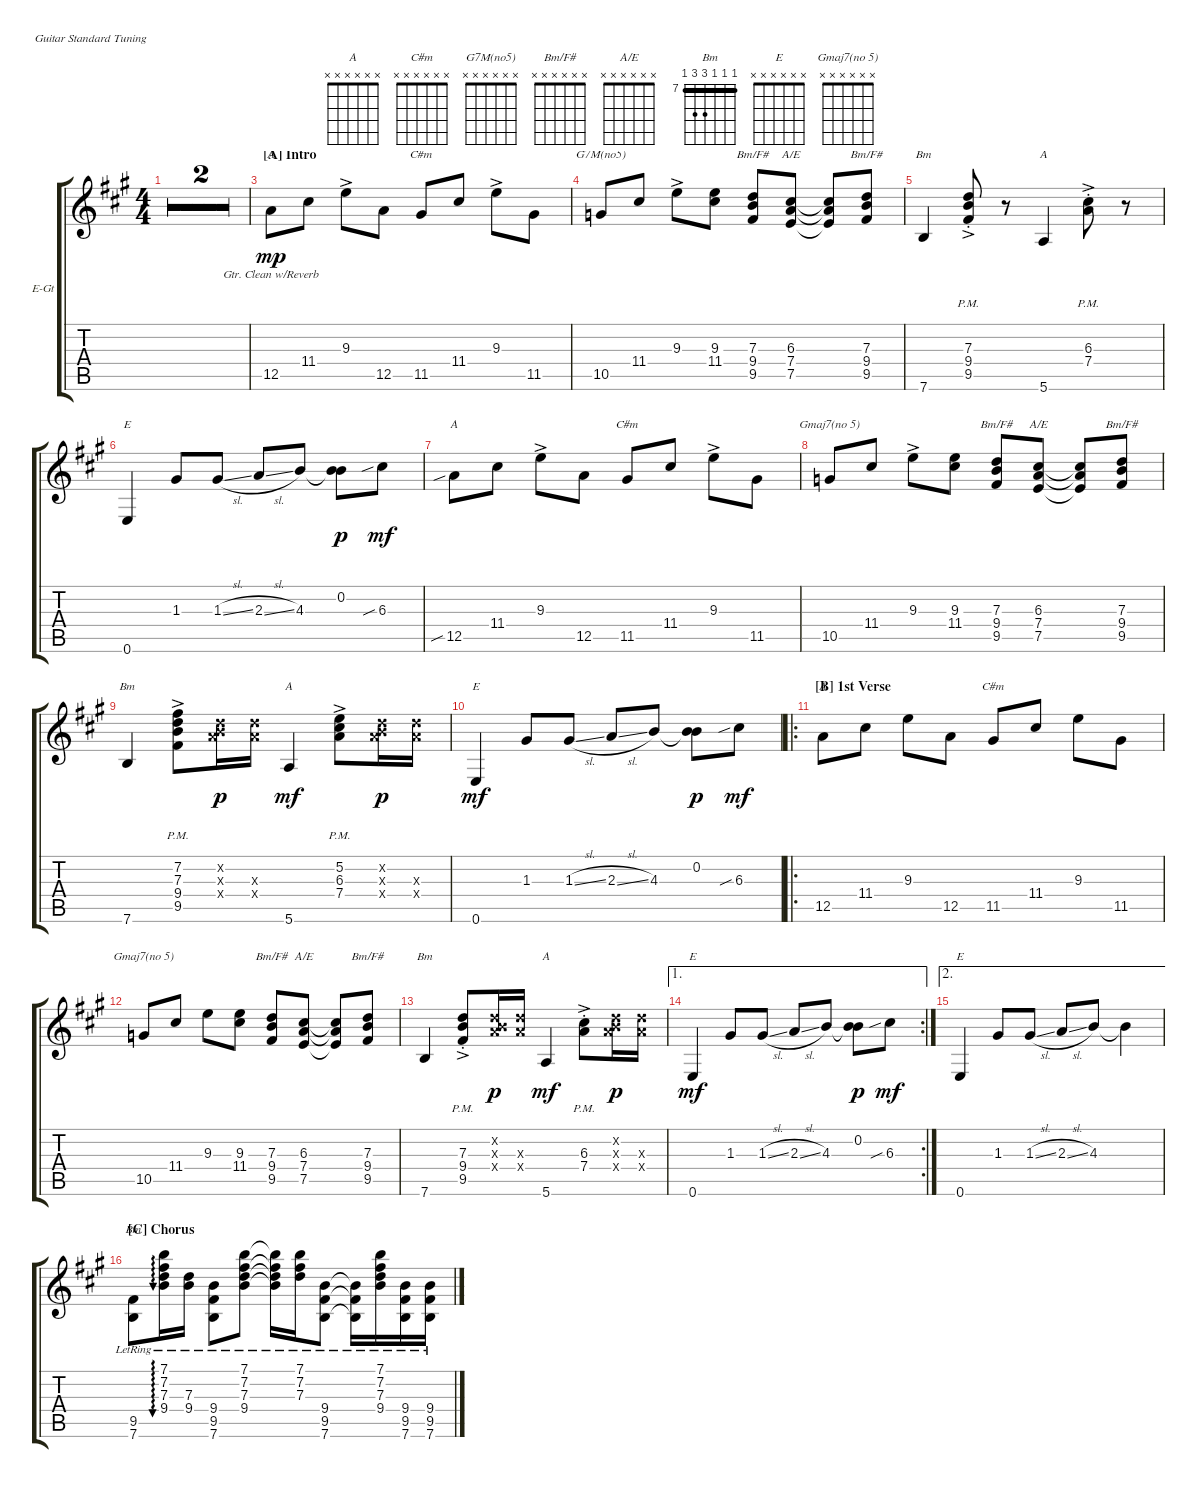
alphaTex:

\defaultSystemsLayout 4
\bracketExtendMode groupsimilarinstruments
\firstSystemTrackNameOrientation horizontal
\otherSystemsTrackNameOrientation horizontal
\track ("Harry Koisser (Gtr 1)" "E-Gt") {multiBarRest instrument distortionguitar}
\staff {score tabs}
\tuning (E4 B3 G3 D3 A2 E2)
\chord ("A" x x x x x x)
\chord ("C#m" x x x x x x)
\chord ("G7M(no5)" x x x x x x)
\chord ("Bm/F#" x x 7 9 9 x) {firstfret 7 showfingering false}
\chord ("A/E" x x 6 7 7 x) {firstfret 6 showfingering false}
\chord ("Bm" x x x x x x)
\chord ("E" x x x x x x)
\chord ("Gmaj7(no 5)" x x x x x x)
\chord ("Bm/F#" x x x x x x)
\chord ("A/E" x x x x x x)
\chord ("Bm" 7 7 7 9 9 7) {firstfret 7 showfingering false barre (7 7 7)}
\ts (4 4)
\tempo 80
\clef g2
\ks a
r.1{dy mp instrument distortionguitar} |
r.1 |
\section ("A" "Intro")
12.5.8{ch "A" lyrics (0 "Gtr. Clean w/Reverb") lyrics (1 "") lyrics (2 "") lyrics (3 "") lyrics (4 "")} 11.4.8{lyrics (0 "") lyrics (1 "") lyrics (2 "") lyrics (3 "") lyrics (4 "")} 9.3{ac}.8{lyrics (0 "") lyrics (1 "") lyrics (2 "") lyrics (3 "") lyrics (4 "")} 12.5.8{lyrics (0 "") lyrics (1 "") lyrics (2 "") lyrics (3 "") lyrics (4 "")} 11.5.8{ch "C#m" lyrics (0 "") lyrics (1 "") lyrics (2 "") lyrics (3 "") lyrics (4 "")} 11.4.8{lyrics (0 "") lyrics (1 "") lyrics (2 "") lyrics (3 "") lyrics (4 "")} 9.3{ac}.8{lyrics (0 "") lyrics (1 "") lyrics (2 "") lyrics (3 "") lyrics (4 "")} 11.5.8{lyrics (0 "") lyrics (1 "") lyrics (2 "") lyrics (3 "") lyrics (4 "")} |
10.5.8{ch "G7M(no5)" lyrics (0 "") lyrics (1 "") lyrics (2 "") lyrics (3 "") lyrics (4 "")} 11.4.8{lyrics (0 "") lyrics (1 "") lyrics (2 "") lyrics (3 "") lyrics (4 "")} 9.3{ac}.8{lyrics (0 "") lyrics (1 "") lyrics (2 "") lyrics (3 "") lyrics (4 "")} (11.4 9.3).8{lyrics (0 "") lyrics (1 "") lyrics (2 "") lyrics (3 "") lyrics (4 "")} (9.4 7.3 9.5).8{ch "Bm/F#" lyrics (0 "") lyrics (1 "") lyrics (2 "") lyrics (3 "") lyrics (4 "")} (7.5 7.4 6.3).8{ch "A/E" lyrics (0 "") lyrics (1 "") lyrics (2 "") lyrics (3 "") lyrics (4 "")} (6.3{t} 7.4{t} 7.5{t}).8{lyrics (0 "") lyrics (1 "") lyrics (2 "") lyrics (3 "") lyrics (4 "")} (9.4 7.3 9.5).8{ch "Bm/F#" lyrics (0 "") lyrics (1 "") lyrics (2 "") lyrics (3 "") lyrics (4 "")} |
7.6.4{ch "Bm" lyrics (0 "") lyrics (1 "") lyrics (2 "") lyrics (3 "") lyrics (4 "")} (9.4{ac pm st} 7.3{ac pm st} 9.5{pm st}).8{lyrics (0 "") lyrics (1 "") lyrics (2 "") lyrics (3 "") lyrics (4 "")} r.8 5.6.4{ch "A" lyrics (0 "") lyrics (1 "") lyrics (2 "") lyrics (3 "") lyrics (4 "")} (7.4{ac pm st} 6.3{ac pm st}).8{lyrics (0 "") lyrics (1 "") lyrics (2 "") lyrics (3 "") lyrics (4 "")} r.8 |
0.6.4{ch "E" lyrics (0 "") lyrics (1 "") lyrics (2 "") lyrics (3 "") lyrics (4 "")} 1.3.8{lyrics (0 "") lyrics (1 "") lyrics (2 "") lyrics (3 "") lyrics (4 "")} 1.3{sl}.8{lyrics (0 "") lyrics (1 "") lyrics (2 "") lyrics (3 "") lyrics (4 "")} 2.3{sl}.8{lyrics (0 "") lyrics (1 "") lyrics (2 "") lyrics (3 "") lyrics (4 "")} 4.3.8{lyrics (0 "") lyrics (1 "") lyrics (2 "") lyrics (3 "") lyrics (4 "")} (4.3{t} 0.2).8{lyrics (0 "") lyrics (1 "") lyrics (2 "") lyrics (3 "") lyrics (4 "") dy p} 6.3{sib}.8{lyrics (0 "") lyrics (1 "") lyrics (2 "") lyrics (3 "") lyrics (4 "") dy mf} |
12.5{sib}.8{ch "A" lyrics (0 "") lyrics (1 "") lyrics (2 "") lyrics (3 "") lyrics (4 "")} 11.4.8{lyrics (0 "") lyrics (1 "") lyrics (2 "") lyrics (3 "") lyrics (4 "")} 9.3{ac}.8{lyrics (0 "") lyrics (1 "") lyrics (2 "") lyrics (3 "") lyrics (4 "")} 12.5.8{lyrics (0 "") lyrics (1 "") lyrics (2 "") lyrics (3 "") lyrics (4 "")} 11.5.8{ch "C#m" lyrics (0 "") lyrics (1 "") lyrics (2 "") lyrics (3 "") lyrics (4 "")} 11.4.8{lyrics (0 "") lyrics (1 "") lyrics (2 "") lyrics (3 "") lyrics (4 "")} 9.3{ac}.8{lyrics (0 "") lyrics (1 "") lyrics (2 "") lyrics (3 "") lyrics (4 "")} 11.5.8{lyrics (0 "") lyrics (1 "") lyrics (2 "") lyrics (3 "") lyrics (4 "")} |
10.5.8{ch "Gmaj7(no 5)" lyrics (0 "") lyrics (1 "") lyrics (2 "") lyrics (3 "") lyrics (4 "")} 11.4.8{lyrics (0 "") lyrics (1 "") lyrics (2 "") lyrics (3 "") lyrics (4 "")} 9.3{ac}.8{lyrics (0 "") lyrics (1 "") lyrics (2 "") lyrics (3 "") lyrics (4 "")} (11.4 9.3).8{lyrics (0 "") lyrics (1 "") lyrics (2 "") lyrics (3 "") lyrics (4 "")} (9.4 7.3 9.5).8{ch "Bm/F#" lyrics (0 "") lyrics (1 "") lyrics (2 "") lyrics (3 "") lyrics (4 "")} (7.5 7.4 6.3).8{ch "A/E" lyrics (0 "") lyrics (1 "") lyrics (2 "") lyrics (3 "") lyrics (4 "")} (6.3{t} 7.4{t} 7.5{t}).8{lyrics (0 "") lyrics (1 "") lyrics (2 "") lyrics (3 "") lyrics (4 "")} (9.4 7.3 9.5).8{ch "Bm/F#" lyrics (0 "") lyrics (1 "") lyrics (2 "") lyrics (3 "") lyrics (4 "")} |
7.6.4{ch "Bm" lyrics (0 "") lyrics (1 "") lyrics (2 "") lyrics (3 "") lyrics (4 "")} (9.4{ac pm} 7.3{ac pm} 9.5{pm} 7.2{pm}).8{lyrics (0 "") lyrics (1 "") lyrics (2 "") lyrics (3 "") lyrics (4 "")} (7.4{x} 7.3{x} 0.2{x}).16{lyrics (0 "") lyrics (1 "") lyrics (2 "") lyrics (3 "") lyrics (4 "") dy p} (7.4{x} 7.3{x}).16{lyrics (0 "") lyrics (1 "") lyrics (2 "") lyrics (3 "") lyrics (4 "")} 5.6.4{ch "A" lyrics (0 "") lyrics (1 "") lyrics (2 "") lyrics (3 "") lyrics (4 "") dy mf} (7.4{ac pm} 6.3{ac pm} 5.2{pm}).8{lyrics (0 "") lyrics (1 "") lyrics (2 "") lyrics (3 "") lyrics (4 "")} (7.4{x} 7.3{x} 0.2{x}).16{lyrics (0 "") lyrics (1 "") lyrics (2 "") lyrics (3 "") lyrics (4 "") dy p} (7.4{x} 7.3{x}).16{lyrics (0 "") lyrics (1 "") lyrics (2 "") lyrics (3 "") lyrics (4 "")} |
0.6.4{ch "E" lyrics (0 "") lyrics (1 "") lyrics (2 "") lyrics (3 "") lyrics (4 "") dy mf} 1.3.8{lyrics (0 "") lyrics (1 "") lyrics (2 "") lyrics (3 "") lyrics (4 "")} 1.3{sl}.8{lyrics (0 "") lyrics (1 "") lyrics (2 "") lyrics (3 "") lyrics (4 "")} 2.3{sl}.8{lyrics (0 "") lyrics (1 "") lyrics (2 "") lyrics (3 "") lyrics (4 "")} 4.3.8{lyrics (0 "") lyrics (1 "") lyrics (2 "") lyrics (3 "") lyrics (4 "")} (4.3{t} 0.2).8{lyrics (0 "") lyrics (1 "") lyrics (2 "") lyrics (3 "") lyrics (4 "") dy p} 6.3{sib}.8{lyrics (0 "") lyrics (1 "") lyrics (2 "") lyrics (3 "") lyrics (4 "") dy mf} |
\ro
\section ("B" "1st Verse")
12.5.8{ch "A" lyrics (0 "") lyrics (1 "") lyrics (2 "") lyrics (3 "") lyrics (4 "")} 11.4.8 9.3.8 12.5.8 11.5.8{ch "C#m"} 11.4.8 9.3.8 11.5.8 |
10.5.8{ch "Gmaj7(no 5)"} 11.4.8 9.3.8 (11.4 9.3).8 (9.4 7.3 9.5).8{ch "Bm/F#"} (7.5 7.4 6.3).8{ch "A/E"} (6.3{t} 7.4{t} 7.5{t}).8 (9.4 7.3 9.5).8{ch "Bm/F#"} |
7.6.4{ch "Bm"} (9.4{ac pm st} 7.3{ac pm st} 9.5{pm st}).8 (7.4{x} 7.3{x} 0.2{x}).16{dy p} (7.4{x} 7.3{x}).16 5.6.4{ch "A" dy mf} (7.4{ac pm st} 6.3{ac pm st}).8 (7.4{x} 7.3{x} 0.2{x}).16{dy p} (7.4{x} 7.3{x}).16 |
\ae 1
\rc 2
0.6.4{ch "E" dy mf} 1.3.8 1.3{sl}.8 2.3{sl}.8 4.3.8 (4.3{t} 0.2).8{dy p} 6.3{sib}.8{dy mf} |
\ae 2
0.6.4{ch "E"} 1.3.8 1.3{sl}.8 2.3{sl}.8 4.3.8 4.3{t}.4 |
\section ("C" "Chorus")
(7.6{lr} 9.5).8{ch "Bm"} (7.3{lr} 7.2{lr} 9.4{lr} 7.1{lr}).16{au 0} (7.3{lr} 9.4{lr}).16 (7.6{lr} 9.5{lr} 9.4{lr}).8 (9.4{lr} 7.3{lr} 7.2{lr} 7.1{lr}).8 (9.4{lr t} 7.3{lr t} 7.2{lr t} 7.1{lr t}).16 (7.1{lr} 7.2{lr} 7.3{lr}).16 (7.6{lr} 9.5{lr} 9.4{lr}).8 (9.4{lr t} 9.5{lr t} 7.6{lr t}).16 (7.1{lr} 7.2{lr} 7.3{lr} 9.4{lr}).16 (7.6{lr} 9.4{lr} 9.5{lr}).16 (7.6{lr} 9.4{lr} 9.5{lr}).16
